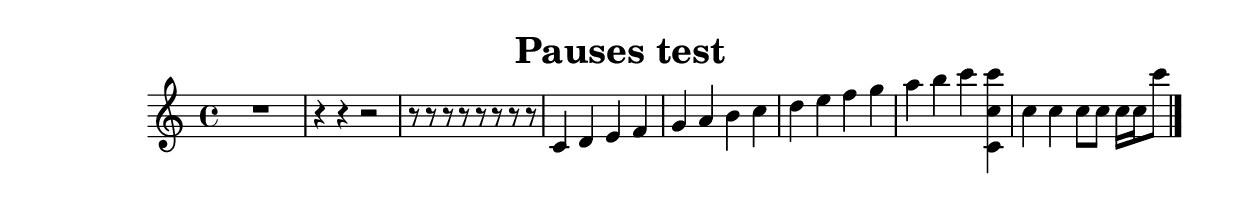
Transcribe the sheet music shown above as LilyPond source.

\version "2.16.2"

\header {
  title = "Pauses test"
}

global = {
  \key c \major
  \time 4/4
}

right = \relative c'' {
  \global
  % Music follows here.
    R1  | % 
    r4 r r2      | % 2
    r8 r r r r r r r      | % 3
    c,4 d e f      | % 4
    g a b c      | % 5
    d e f g      | % 6
    a b c <c,, c' c'>     | % 7
    c'4 c c8 c c16 c c'8 \bar "|." 
  
}

\score {
  \new PianoStaff <<
    \new Staff = "right" \with {
      midiInstrument = "acoustic grand"
    } \right
  >>
  \layout { }
  \midi {
    \context {
      \Score
      tempoWholesPerMinute = #(ly:make-moment 100 4)
    }
  }
}
